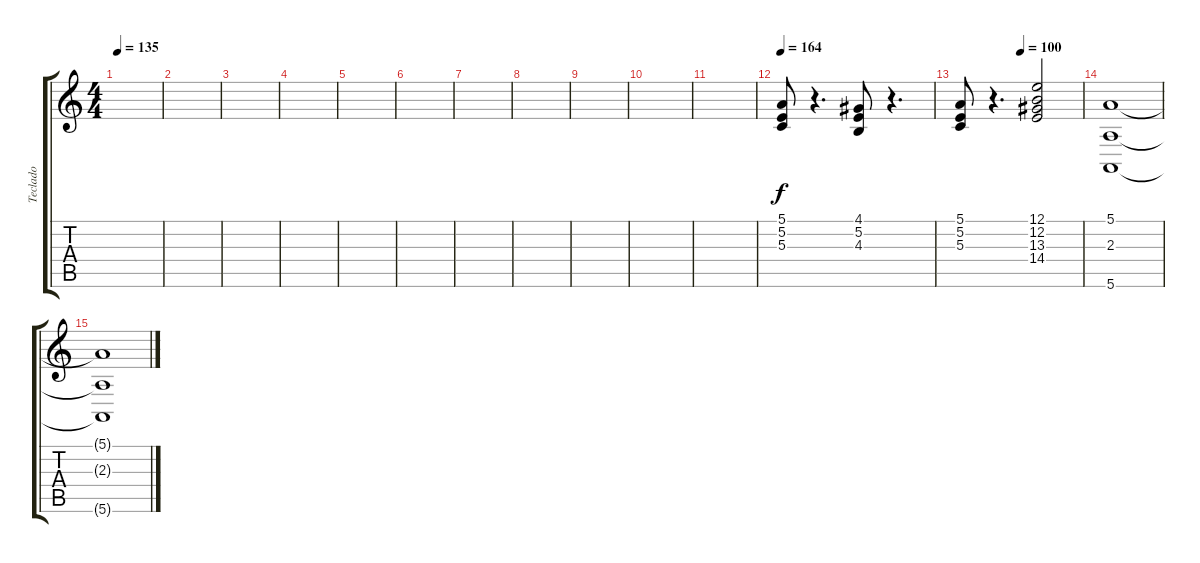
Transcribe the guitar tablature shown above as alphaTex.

\track ("Teclado" "Teclado") {instrument fx7echoes}
\staff {score tabs}
\tuning (E4 B3 G3 D3 A2 E2) {hide}
\ts (4 4)
\tempo 135
\clef g2
\ks c
|
|
|
|
|
|
|
|
|
|
|
\tempo 164
(5.1 5.2 5.3).8 r.4{d} (4.1 5.2 4.3).8 r.4{d} |
\tempo (100 0.5)
(5.1 5.2 5.3).8 r.4{d} (12.1 12.2 13.3 14.4).2 |
(5.1 2.3 5.6).1 |
(5.1{t} 2.3{t} 5.6{t}).1
